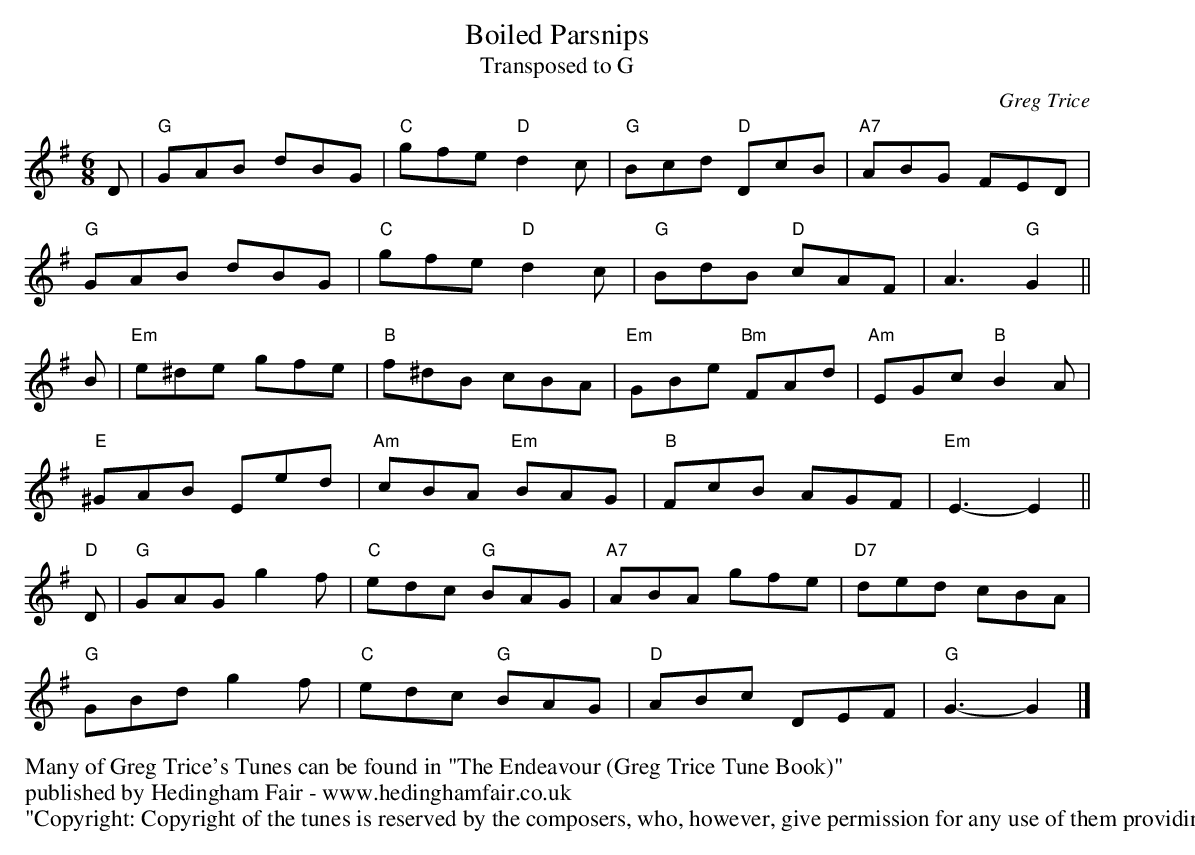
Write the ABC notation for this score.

X:1
T: Boiled Parsnips
T: Transposed to G
C: Greg Trice
M: 6/8
L: 1/8
K: Gmaj
D | "G"GAB dBG | "C"gfe "D"d2c | "G"Bcd "D"DcB | "A7"ABG FED |
"G"GAB dBG | "C"gfe "D"d2c |"G"BdB "D"cAF | A3 "G"G2 ||
B |"Em"e^de gfe |"B"f^dB cBA | "Em"GBe "Bm"FAd |"Am"EGc "B"B2A |
"E"^GAB Eed | "Am"cBA "Em"BAG |"B"FcB AGF |"Em"E3-E2 ||
"D"D |"G" GAG g2f |"C"edc "G"BAG| "A7"ABA gfe | "D7"ded cBA |
"G"GBd g2f| "C"edc "G"BAG | "D"ABc DEF | "G"G3-G2 |]

%%begintext
Many of Greg Trice's Tunes can be found in "The Endeavour (Greg Trice Tune Book)"
published by Hedingham Fair - www.hedinghamfair.co.uk
"Copyright: Copyright of the tunes is reserved by the composers, who, however, give permission for any use of them providing their source is acknowledged" - Greg Trice
